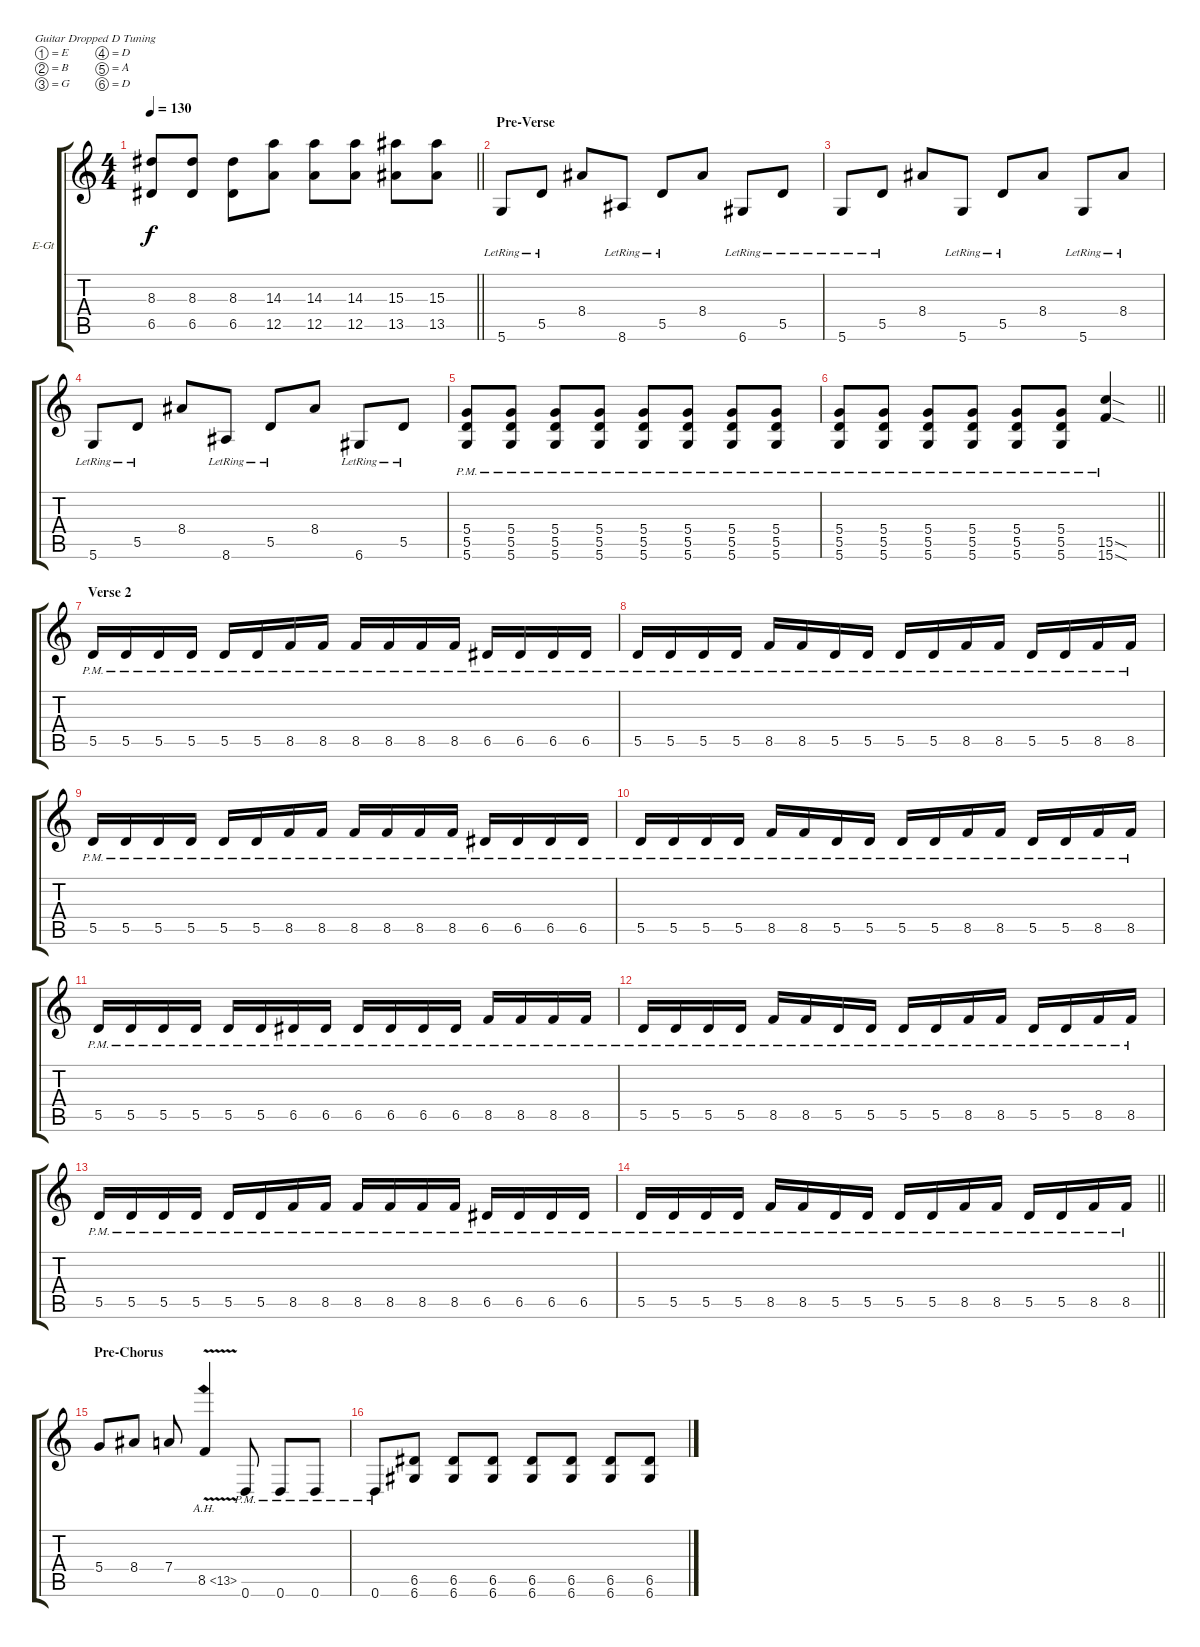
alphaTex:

\bracketExtendMode groupsimilarinstruments
\firstSystemTrackNameOrientation horizontal
\otherSystemsTrackNameOrientation horizontal
\track ("Mick Thomson" "E-Gt") {instrument overdrivenguitar}
\staff {score tabs}
\tuning (E4 B3 G3 D3 A2 D2)
\ts (4 4)
\tempo 130
\clef g2
\barLineRight lightlight
\ks c
(8.3 6.5).8{dy f} (8.3 6.5).8 (8.3 6.5).8 (14.3 12.5).8 (14.3 12.5).8 (14.3 12.5).8 (15.3 13.5).8 (15.3 13.5).8 |
\section ("" "Pre-Verse")
5.6{lr}.8 5.5{lr}.8 8.4.8 8.6{lr}.8 5.5{lr}.8 8.4.8 6.6{lr}.8 5.5{lr}.8 |
5.6{lr}.8 5.5{lr}.8 8.4.8 5.6{lr}.8 5.5{lr}.8 8.4.8 5.6{lr}.8 8.4{lr}.8 |
5.6{lr}.8 5.5{lr}.8 8.4.8 8.6{lr}.8 5.5{lr}.8 8.4.8 6.6{lr}.8 5.5{lr}.8 |
(5.4{pm} 5.5{pm} 5.6{pm}).8 (5.4{pm} 5.5{pm} 5.6{pm}).8 (5.4{pm} 5.5{pm} 5.6{pm}).8 (5.4{pm} 5.5{pm} 5.6{pm}).8 (5.4{pm} 5.5{pm} 5.6{pm}).8 (5.4{pm} 5.5{pm} 5.6{pm}).8 (5.4{pm} 5.5{pm} 5.6{pm}).8 (5.4{pm} 5.5{pm} 5.6{pm}).8 |
\barLineRight lightlight
(5.4{pm} 5.5{pm} 5.6{pm}).8 (5.4{pm} 5.5{pm} 5.6{pm}).8 (5.4{pm} 5.5{pm} 5.6{pm}).8 (5.4{pm} 5.5{pm} 5.6{pm}).8 (5.4{pm} 5.5{pm} 5.6{pm}).8 (5.4{pm} 5.5{pm} 5.6{pm}).8 (15.5{sod} 15.6{sod pm}).4 |
\section ("" "Verse 2")
5.5{pm}.16 5.5{pm}.16 5.5{pm}.16 5.5{pm}.16 5.5{pm}.16 5.5{pm}.16 8.5{pm}.16 8.5{pm}.16 8.5{pm}.16 8.5{pm}.16 8.5{pm}.16 8.5{pm}.16 6.5{pm}.16 6.5{pm}.16 6.5{pm}.16 6.5{pm}.16 |
5.5{pm}.16 5.5{pm}.16 5.5{pm}.16 5.5{pm}.16 8.5{pm}.16 8.5{pm}.16 5.5{pm}.16 5.5{pm}.16 5.5{pm}.16 5.5{pm}.16 8.5{pm}.16 8.5{pm}.16 5.5{pm}.16 5.5{pm}.16 8.5{pm}.16 8.5{pm}.16 |
5.5{pm}.16 5.5{pm}.16 5.5{pm}.16 5.5{pm}.16 5.5{pm}.16 5.5{pm}.16 8.5{pm}.16 8.5{pm}.16 8.5{pm}.16 8.5{pm}.16 8.5{pm}.16 8.5{pm}.16 6.5{pm}.16 6.5{pm}.16 6.5{pm}.16 6.5{pm}.16 |
5.5{pm}.16 5.5{pm}.16 5.5{pm}.16 5.5{pm}.16 8.5{pm}.16 8.5{pm}.16 5.5{pm}.16 5.5{pm}.16 5.5{pm}.16 5.5{pm}.16 8.5{pm}.16 8.5{pm}.16 5.5{pm}.16 5.5{pm}.16 8.5{pm}.16 8.5{pm}.16 |
5.5{pm}.16 5.5{pm}.16 5.5{pm}.16 5.5{pm}.16 5.5{pm}.16 5.5{pm}.16 6.5{pm}.16 6.5{pm}.16 6.5{pm}.16 6.5{pm}.16 6.5{pm}.16 6.5{pm}.16 8.5{pm}.16 8.5{pm}.16 8.5{pm}.16 8.5{pm}.16 |
5.5{pm}.16 5.5{pm}.16 5.5{pm}.16 5.5{pm}.16 8.5{pm}.16 8.5{pm}.16 5.5{pm}.16 5.5{pm}.16 5.5{pm}.16 5.5{pm}.16 8.5{pm}.16 8.5{pm}.16 5.5{pm}.16 5.5{pm}.16 8.5{pm}.16 8.5{pm}.16 |
5.5{pm}.16 5.5{pm}.16 5.5{pm}.16 5.5{pm}.16 5.5{pm}.16 5.5{pm}.16 8.5{pm}.16 8.5{pm}.16 8.5{pm}.16 8.5{pm}.16 8.5{pm}.16 8.5{pm}.16 6.5{pm}.16 6.5{pm}.16 6.5{pm}.16 6.5{pm}.16 |
\barLineRight lightlight
5.5{pm}.16 5.5{pm}.16 5.5{pm}.16 5.5{pm}.16 8.5{pm}.16 8.5{pm}.16 5.5{pm}.16 5.5{pm}.16 5.5{pm}.16 5.5{pm}.16 8.5{pm}.16 8.5{pm}.16 5.5{pm}.16 5.5{pm}.16 8.5{pm}.16 8.5{pm}.16 |
\section ("" "Pre-Chorus")
5.4.8 8.4.8 7.4.8 8.5{ah 5 v}.4 0.6{pm}.8 0.6{pm}.8 0.6{pm}.8 |
0.6{pm}.8 (6.5 6.6).8 (6.5 6.6).8 (6.5 6.6).8 (6.5 6.6).8 (6.5 6.6).8 (6.5 6.6).8 (6.5 6.6).8
